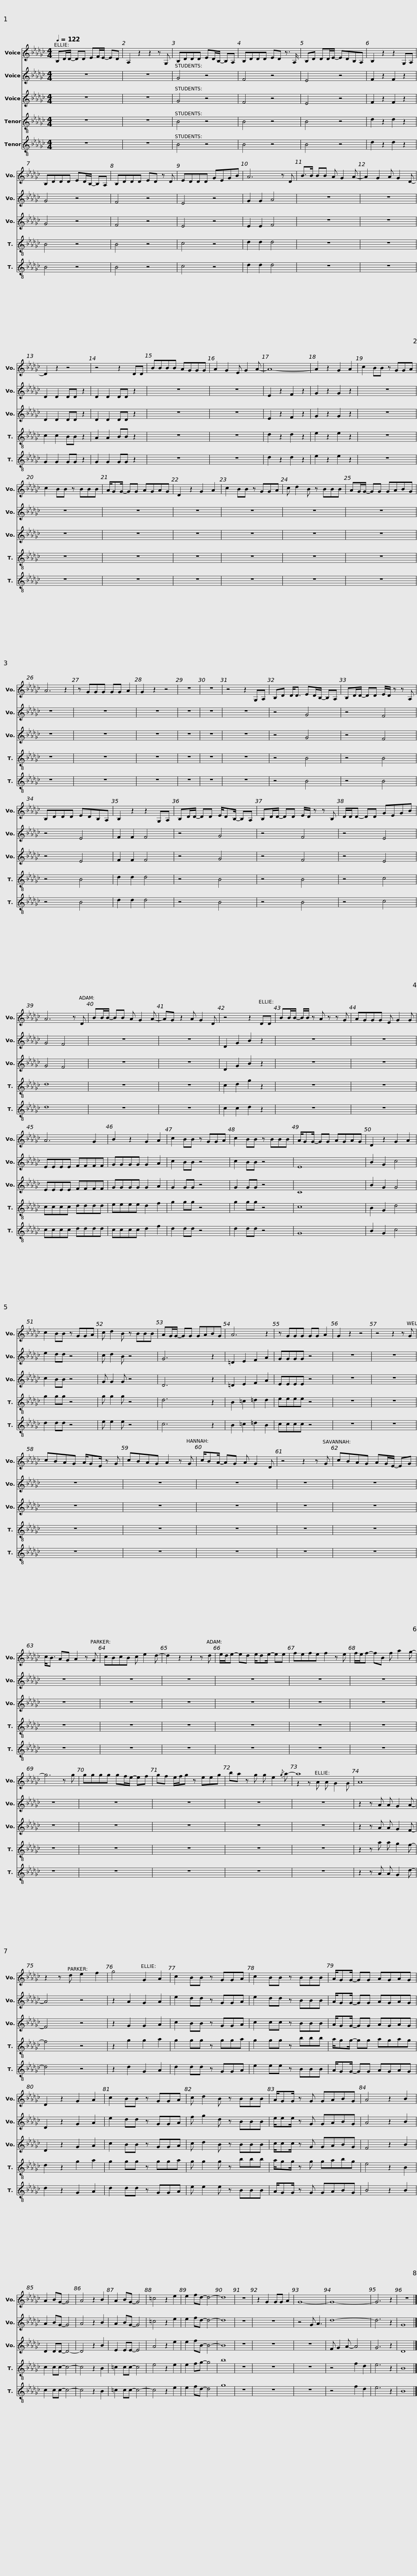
X:1
%%score ( 1 2 ) 3 4 5 6
L:1/8
Q:1/4=122
M:4/4
I:linebreak $
K:Gb
V:1 treble
V:2 treble
V:3 treble
V:4 treble
V:5 treble-8
V:6 treble-8
V:1
 B,D/D/- DD EF/E/- ED | A,2 z2 z2 z G, | B,DDD ED/B,/- B,A, | B,DDD ED z3/2 A,/ |$ B,D DD/E/- EDB,A, | %5
 B,2 z2 z2 G,A, | B,DDD ED/B,/- B,A, | B,DDD ED z D | EDDD GEGB |$ A6 z D | %10
 B>B BB A G2 A- | A2 G2 A G2 D- | D2 z2 z4 | z4 z2 DD | BBBB AGGG |$ %15
 A2 G2 E G2 A- | A8- | A2 z2 G2 A2 | c2 BB z GGA | c2 BB z BBB | %20
 A/GG/- GG AGAG | D2 z2 G2 A2 |$ c2 BB z GGA | c d2 B z BBB | AG/G/- GG GABG | %25
 A6 z2 | z GGG GG A2 | G2 z2 z4 | z8 | z8 |$ %30
 z4 z2 G,A, | B,D D<D ED/B,/- B,A, | B,D/D/- DD E/D/ z z A, | B,DDD EDB,A, | B,2 z2 z2 G,A, |$ %35
 B,D/D/- DD E/DB,/- B,A, | B,D/D/- DD E/D/ z z B, | D/D/D- DD GEGB | A6 z D |$ BB/B/- BB A G2 A- | %40
 AG z2 A G2 D | z4 z2 DD | BB/B/- B/B/ z A z z G | AGGG E G2 G |$ A6 G2 | %45
 B2 z2 G2 A2 | c2 BB z GGA | c2 BB z BBB | A/GG/- GG AGAG | D2 z2 G2 A2 |$ %50
 c2 BB z GGA | c d2 B z BBB | AG/G/- GG GABG | A6 z2 | z GGG GG A2 | %55
 G2 z2 z4 |$ z4 z2 z G | cBAG A/GE/ z G | cBAG A2 z G | c/BA/- AG A G2 D | %60
 z4 z2 z G |$ cBAG AG/E/- EG | c<B AG A2 z G | cBcB c e2 d- | d2 z2 z2 z d | %65
 e/d/e- ed e/de/- ee |$ fefe f2 z e | f/e/f- fB f a2 g- | g6 z g | gggg gf/e/- ef | %70
 gf e/f/g z eeg |$ ba z g g e2{/g} a- | a8 | A8 | z2 z d e2 f2 | %75
 g4 G2 A2 | c2 BB z GGA |$ c2 BB z BBB | A/GG/- GG AGAG | D2 z2 G2 A2 | %80
 c2 BB z GGA | c d2 B z BBB |$ A/GG/ z G GABG | A4 z2 B2 | A2 BG- G4 | %85
 A4 z2 B2 | A2 BG- G4 | =c4 z2 e2 | e2 fd- d4- | d8 | %90
 z8 |$ z2 G2 GG A2 | G8- | G8- | G6 z2 | %95
 z8 |] %96
V:2
 x8 | x8 | x8 | x8 |$ x8 | %5
 x8 | x8 | x8 | x8 |$ x8 | %10
 x8 | x8 | x8 | x8 | x8 |$ %15
 x8 | x8 | x8 | x8 | x8 | %20
 x8 | x8 |$ x8 | x8 | x8 | %25
 x8 | x8 | x8 | x8 | x8 |$ %30
 x8 | x8 | x8 | x8 | x8 |$ %35
 x8 | x8 | x8 | x8 |$ x8 | %40
 x8 | x8 | x8 | x8 |$ x8 | %45
 x8 | x8 | x8 | x8 | x8 |$ %50
 x8 | x8 | x8 | x8 | x8 | %55
 x8 |$ x8 | x8 | x8 | x8 | %60
 x8 |$ x8 | x8 | x8 | x8 | %65
 x8 |$ x8 | x8 | x8 | x8 | %70
 x8 |$ x8 | z2 z A A G2 G | x8 | x8 | %75
 x8 | x8 |$ x8 | x8 | x8 | %80
 x8 | x8 |$ x8 | x8 | x8 | %85
 x8 | x8 | x8 | x8 | x8 | %90
 x8 |$ x8 | x8 | x8 | x8 | %95
 x8 |] %96
V:3
 z8 | z8 | G4 z4 | F4 z4 |$ E4 z4 | %5
 F2 z2 F2 z2 | G4 z4 | F4 z4 | E4 z4 |$ G2 G2 A4 | %10
 z8 | z8 | D2 D2 DD z2 | D2 D2 DD z2 | z8 |$ %15
 z8 | E2 z2 F2 z2 | G2 z2 G2 z2 | z8 | z8 | %20
 z8 | z8 |$ z8 | z8 | z8 | %25
 z8 | z8 | z8 | z8 | z8 |$ %30
 z8 | z4 G4 | z4 F4 | z4 E4 | F2 F2 F4 |$ %35
 z4 G4 | z4 F4 | z4 E4 | G4 F4 |$ z8 | %40
 z8 | D2 G2 B2 z2 | z8 | z8 |$ EEEE FFFF | %45
 GGGG G2 A2 | c2 BB z4 | c2 BB z4 | E8 | B2 G2 c4 |$ %50
 e2 dd z4 | c d2 B z4 | G6 z2 | =D2 E2 F2 A2 | GGGG z4 | %55
 z8 |$ z8 | z8 | z8 | z8 | %60
 z8 |$ z8 | z8 | z8 | z8 | %65
 z8 |$ z8 | z8 | z8 | z8 | %70
 z8 |$ z8 | z8 | z2 z A A G2 A- | A4 z4 | %75
 z2 A2 G2 A2 | e2 dd z GGA |$ e2 dd z BBB | A/GG/- GG AGAG | D2 z2 G2 A2 | %80
 e2 dd z GGA | f g2 d z BBB |$ e/ee/ z G GABG | A4 z2 B2 | A2 BG- G4 | %85
 A4 z2 B2 | A2 BG- G4 | =c4 z2 e2 | e2 fd- d4- | d8 | %90
 z8 |$ z8 | z4 G A3 | d8- | d6 z2 | %95
 G8 |] %96
V:4
 z8 | z8 | G4 z4 | F4 z4 |$ E4 z4 | %5
 F2 z2 F2 z2 | G4 z4 | F4 z4 | E4 z4 |$ E2 E2 F4 | %10
 z8 | z8 | D2 D2 DD z2 | D2 D2 DD z2 | z8 |$ %15
 z8 | E2 z2 F2 z2 | G2 z2 G2 z2 | z8 | z8 | %20
 z8 | z8 |$ z8 | z8 | z8 | %25
 z8 | z8 | z8 | z8 | z8 |$ %30
 z8 | z4 G4 | z4 F4 | z4 E4 | F2 F2 F4 |$ %35
 z4 G4 | z4 F4 | z4 E4 | G4 F4 |$ z8 | %40
 z8 | D2 G2 B2 z2 | z8 | z8 |$ EEEE FFFF | %45
 GGGG G2 A2 | G2 GG z4 | G2 GG z4 | C8 | B2 G2 G4 |$ %50
 c2 BB z4 | G G2 G z4 | D6 z2 | =D2 E2 F2 A2 | EEEE z4 | %55
 z8 |$ z8 | z8 | z8 | z8 | %60
 z8 |$ z8 | z8 | z8 | z8 | %65
 z8 |$ z8 | z8 | z8 | z8 | %70
 z8 |$ z8 | z8 | z2 z A A G2 F- | F4 z4 | %75
 z2 G2 G2 A2 | c2 BB z GGA |$ c2 cc z BBB | A/GG/- GG AGAG | D2 z2 G2 A2 | %80
 c2 BB z GGA | c d2 B z BBB |$ c/cc/ z G GABG | F4 z2 B2 | D2 DD- D4- | %85
 D4 z2 B2 | E2 EE- E4 | A4 z2 e2 | e2 fB- B4- | B8 | %90
 z8 |$ z8 | z8 | F G2 A- A4 | G6 z2 | %95
 D8 |] %96
V:5
 z8 | z8 | B4 z4 | B4 z4 |$ B4 z4 | %5
 d2 z2 d2 z2 | B4 z4 | B4 z4 | c4 z4 |$ d2 d2 d4 | %10
 z8 | z8 | c2 c2 BB z2 | A2 A2 BB z2 | z8 |$ %15
 z8 | d2 z2 d2 z2 | e2 z2 e2 z2 | z8 | z8 | %20
 z8 | z8 |$ z8 | z8 | z8 | %25
 z8 | z8 | z8 | z8 | z8 |$ %30
 z8 | z4 B4 | z4 B4 | z4 B4 | d2 d2 d4 |$ %35
 z4 B4 | z4 B4 | z4 c4 | d8 |$ z8 | %40
 z8 | c2 d2 g2 z2 | z8 | z8 |$ cccc dddd | %45
 eeee d2 f2 | g2 gg z4 | g2 gg z4 | c8 | B2 G2 d4 |$ %50
 g2 gg z4 | g g2 g z4 | d6 z2 | B2 =c2 =d2 d2 | eeee z4 | %55
 z8 |$ z8 | z8 | z8 | z8 | %60
 z8 |$ z8 | z8 | z8 | z8 | %65
 z8 |$ z8 | z8 | z8 | z8 | %70
 z8 |$ z8 | z8 | z2 z a a g2 f- | f4 z4 | %75
 z2 g2 g2 a2 | g2 gg z gga |$ g2 gg z bbb | a/gg/- gg agag | d2 z2 g2 a2 | %80
 g2 gg z gga | g g2 g z bbb |$ a/gg/ z g gabg | e4 z2 B2 | c2 cc- c4- | %85
 c4 z2 B2 | =c2 cc- c4 | e4 z2 e2 | e2 fg- g4 | b8 | %90
 z8 |$ z8 | z8 | z4 f2 d2 | e6 z2 | %95
 B8 |] %96
V:6
 z8 | z8 | B4 z4 | B4 z4 |$ B4 z4 | %5
 d2 z2 d2 z2 | B4 z4 | B4 z4 | c4 z4 |$ d2 d2 d4 | %10
 z8 | z8 | G2 G2 GG z2 | G2 G2 GG z2 | z8 |$ %15
 z8 | d2 z2 d2 z2 | e2 z2 e2 z2 | z8 | z8 | %20
 z8 | z8 |$ z8 | z8 | z8 | %25
 z8 | z8 | z8 | z8 | z8 |$ %30
 z8 | z4 B4 | z4 B4 | z4 B4 | d2 d2 d4 |$ %35
 z4 B4 | z4 B4 | z4 c4 | d8 |$ z8 | %40
 z8 | c2 c2 d2 z2 | z8 | z8 |$ cccc dddd | %45
 cccc d2 f2 | d2 dd z4 | d2 dd z4 | G8 | B2 G2 c4 |$ %50
 d2 dd z4 | e e2 e z4 | c6 z2 | B2 =c2 =d2 B2 | cccc z4 | %55
 z8 |$ z8 | z8 | z8 | z8 | %60
 z8 |$ z8 | z8 | z8 | z8 | %65
 z8 |$ z8 | z8 | z8 | z8 | %70
 z8 |$ z8 | z8 | z2 z A A G2 d- | d4 z4 | %75
 z2 d2 G2 A2 | d2 dd z GGA |$ e2 ee z BBB | A/GG/- GG AGAG | d2 z2 G2 A2 | %80
 d2 dd z GGA | e e2 e z BBB |$ A/GG/ z G GABG | B4 z2 B2 | c2 cc- c4- | %85
 c4 z2 B2 | =c2 cc- c4- | c4 z2 e2 | e2 fd- d4 | g8 | %90
 z8 |$ z8 | z8 | z4 f2 d2 | e6 z2 | %95
 B8 |] %96
